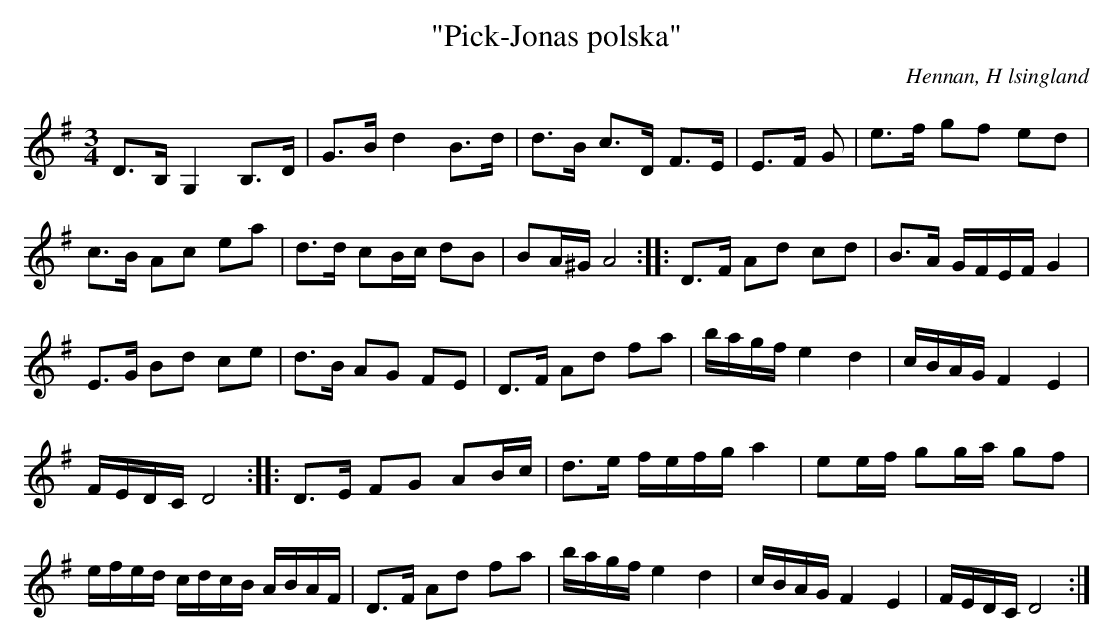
X:1
T: "Pick-Jonas polska"
O: Hennan, H lsingland
M: 3/4
L: 1/8
K: G
D>B, G,2 B,>D | G>B d2 B>d | d>B c>D F>E| E>F G| e>f gf ed |
c>B Ac ea | d>d cB/c/ dB | BA/^G/ A4 :: D>F Ad cd | B>A G/F/E/F/ G2 |
E>G Bd ce | d>B AG FE | D>F Ad fa | b/a/g/f/ e2 d2 | c/B/A/G/ F2 E2 |
F/E/D/C/ D4 :: D>E FG AB/c/ | d>e f/e/f/g/ a2 | ee/f/ gg/a/ gf |
e/f/e/d/ c/d/c/B/ A/B/A/F/ | D>F Ad fa | b/a/g/f/ e2 d2 | c/B/A/G/ F2 E2 | F/E/D/C/ D4 :|]
